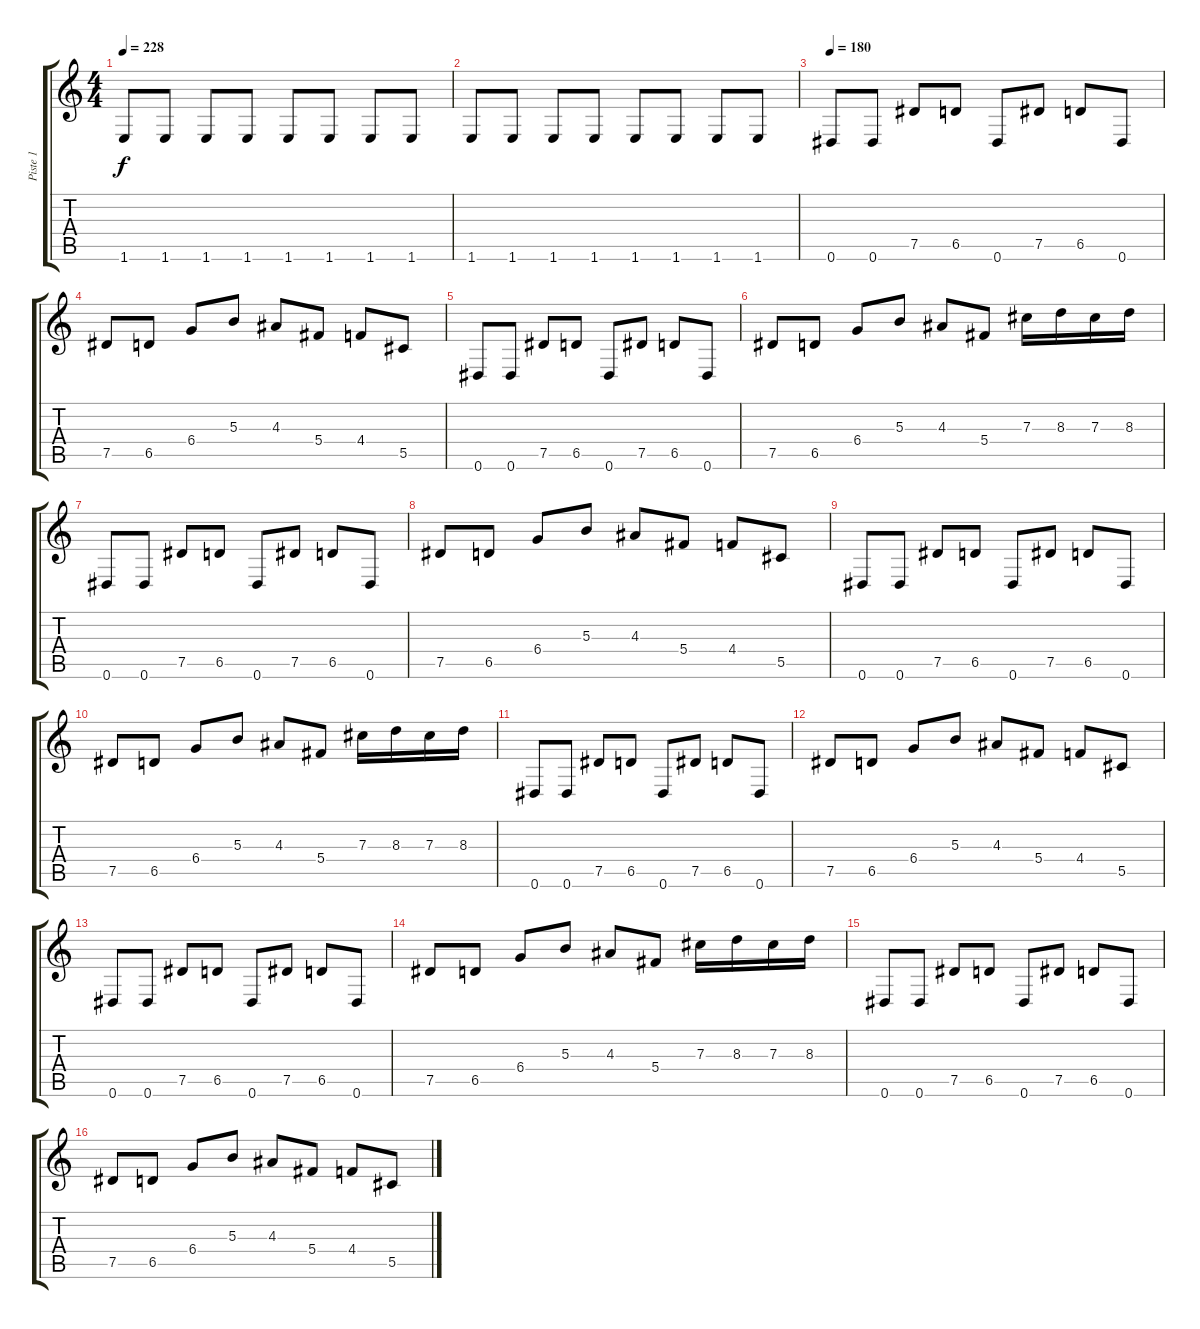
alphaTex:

\track ("Piste 1" "Piste 1") {instrument distortionguitar}
\staff {score tabs}
\tuning (Eb4 Bb3 Gb3 Db3 Ab2 Eb2) {hide}
\ts (4 4)
\tempo 228
\clef g2
\ks c
1.6.8{dy f} 1.6.8 1.6.8 1.6.8 1.6.8 1.6.8 1.6.8 1.6.8 |
1.6.8 1.6.8 1.6.8 1.6.8 1.6.8 1.6.8 1.6.8 1.6.8 |
\tempo 180
0.6.8 0.6.8 7.5.8 6.5.8 0.6.8 7.5.8 6.5.8 0.6.8 |
7.5.8 6.5.8 6.4.8 5.3.8 4.3.8 5.4.8 4.4.8 5.5.8 |
0.6.8 0.6.8 7.5.8 6.5.8 0.6.8 7.5.8 6.5.8 0.6.8 |
7.5.8 6.5.8 6.4.8 5.3.8 4.3.8 5.4.8 7.3.16 8.3.16 7.3.16 8.3.16 |
0.6.8 0.6.8 7.5.8 6.5.8 0.6.8 7.5.8 6.5.8 0.6.8 |
7.5.8 6.5.8 6.4.8 5.3.8 4.3.8 5.4.8 4.4.8 5.5.8 |
0.6.8 0.6.8 7.5.8 6.5.8 0.6.8 7.5.8 6.5.8 0.6.8 |
7.5.8 6.5.8 6.4.8 5.3.8 4.3.8 5.4.8 7.3.16 8.3.16 7.3.16 8.3.16 |
0.6.8 0.6.8 7.5.8 6.5.8 0.6.8 7.5.8 6.5.8 0.6.8 |
7.5.8 6.5.8 6.4.8 5.3.8 4.3.8 5.4.8 4.4.8 5.5.8 |
0.6.8 0.6.8 7.5.8 6.5.8 0.6.8 7.5.8 6.5.8 0.6.8 |
7.5.8 6.5.8 6.4.8 5.3.8 4.3.8 5.4.8 7.3.16 8.3.16 7.3.16 8.3.16 |
0.6.8 0.6.8 7.5.8 6.5.8 0.6.8 7.5.8 6.5.8 0.6.8 |
7.5.8 6.5.8 6.4.8 5.3.8 4.3.8 5.4.8 4.4.8 5.5.8
